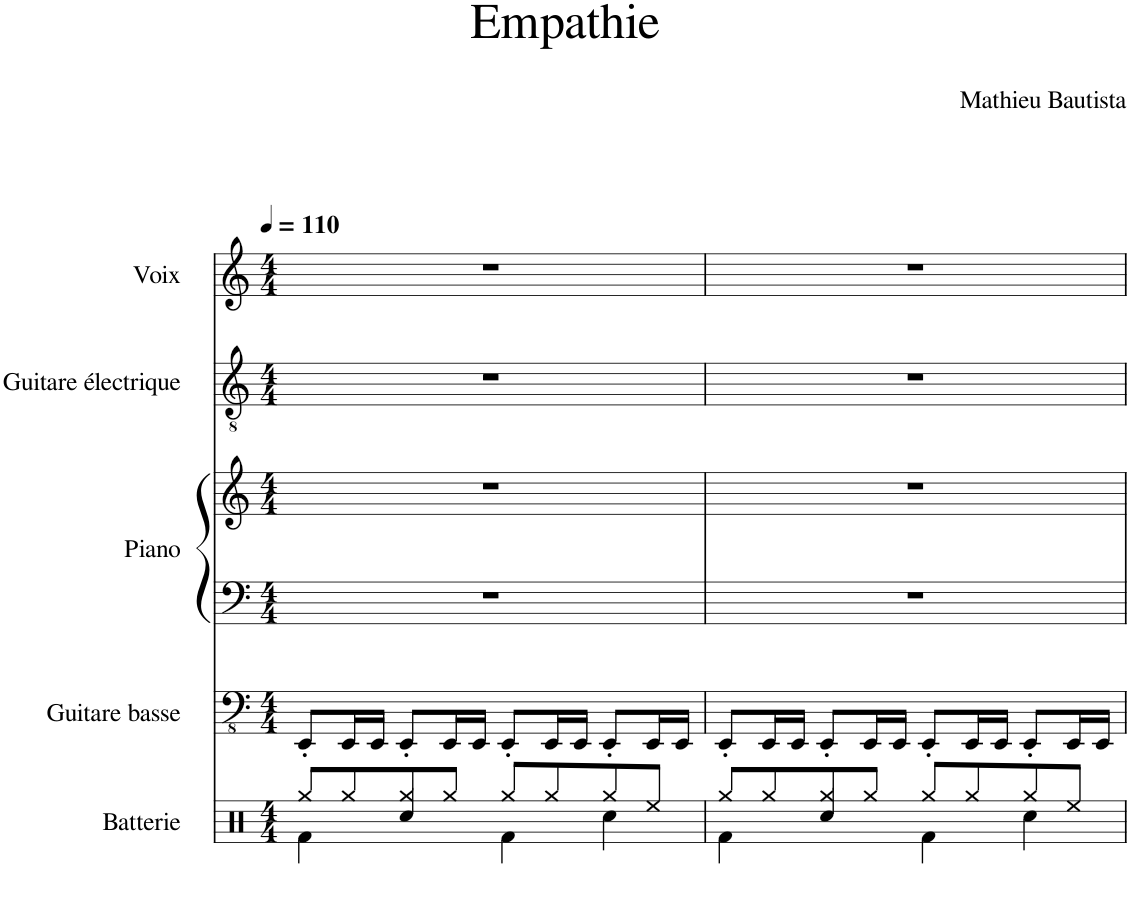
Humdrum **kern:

**kern	**kern	**kern	**kern	**kern	**kern
*part5	*part4	*part3	*part3	*part2	*part1
*staff6	*staff5	*staff4	*staff3	*staff2	*staff1
*I"Batterie	*I"Guitare basse	*I"Piano	*	*I"Guitare électrique	*I"Voix
*I'Batt.	*I'Guit. B.	*I'Pia.	*	*I'Guit. El.	*I'Vx.
*clefX	*clefFv4	*clefF4	*clefG2	*clefGv2	*clefG2
*k[]	*k[]	*k[]	*k[]	*k[]	*k[]
*M4/4	*M4/4	*M4/4	*M4/4	*M4/4	*M4/4
*MM110	*MM110	*MM110	*MM110	*MM110	*MM110
=1	=1	=1	=1	=1	=1
*^	*	*	*	*	*
8Rgg/L	4Rf\	8EEE'/L	1r	1r	1r	1r
8Rgg/	.	16EEE/L	.	.	.	.
.	.	16EEE/JJ	.	.	.	.
8Rgg/	4Rcc/	8EEE'/L	.	.	.	.
8Rgg/J	.	16EEE/L	.	.	.	.
.	.	16EEE/JJ	.	.	.	.
8Rgg/L	4Rf\	8EEE'/L	.	.	.	.
8Rgg/	.	16EEE/L	.	.	.	.
.	.	16EEE/JJ	.	.	.	.
8Rgg/	4Rcc\	8EEE'/L	.	.	.	.
8Ree/J	.	16EEE/L	.	.	.	.
.	.	16EEE/JJ	.	.	.	.
=2	=2	=2	=2	=2	=2	=2
8Rgg/L	4Rf\	8EEE'/L	1r	1r	1r	1r
8Rgg/	.	16EEE/L	.	.	.	.
.	.	16EEE/JJ	.	.	.	.
8Rgg/	4Rcc/	8EEE'/L	.	.	.	.
8Rgg/J	.	16EEE/L	.	.	.	.
.	.	16EEE/JJ	.	.	.	.
8Rgg/L	4Rf\	8EEE'/L	.	.	.	.
8Rgg/	.	16EEE/L	.	.	.	.
.	.	16EEE/JJ	.	.	.	.
8Rgg/	4Rcc\	8EEE'/L	.	.	.	.
8Ree/J	.	16EEE/L	.	.	.	.
.	.	16EEE/JJ	.	.	.	.
*v	*v	*	*	*	*	*
=	=	=	=	=	=
*-	*-	*-	*-	*-	*-
